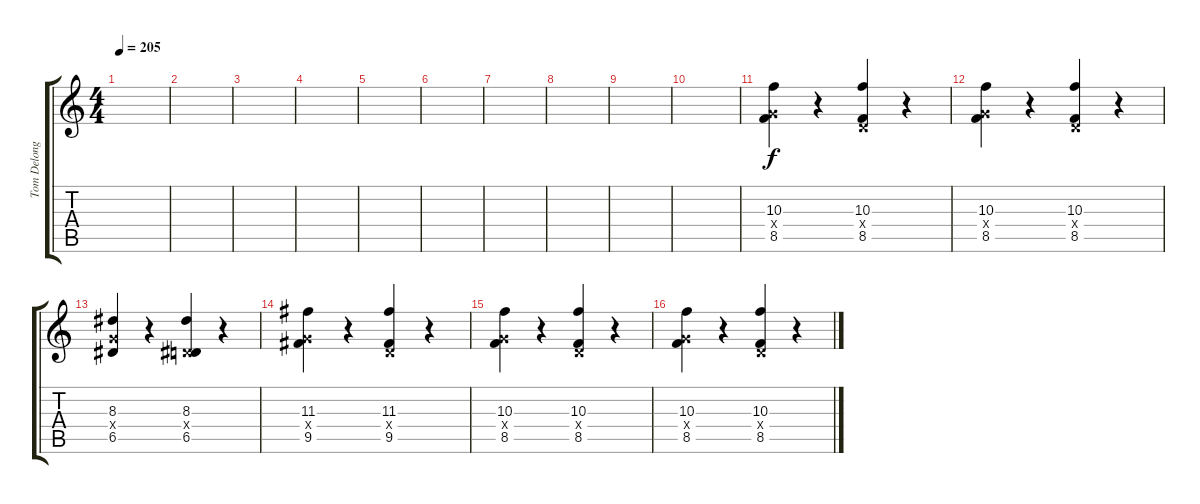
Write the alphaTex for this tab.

\track ("Tom Delonge (Guitar 2)" "Tom Delong") {instrument overdrivenguitar}
\staff {score tabs}
\tuning (E4 B3 G3 D3 A2 E2) {hide}
\ts (4 4)
\tempo 205
\clef g2
\ks c
|
|
|
|
|
|
|
|
|
|
(10.3 5.4{x} 8.5).4 r.4 (10.3 0.4{x} 8.5).4 r.4 |
(10.3 5.4{x} 8.5).4 r.4 (10.3 0.4{x} 8.5).4 r.4 |
(8.3 5.4{x} 6.5).4 r.4 (8.3 0.4{x} 6.5).4 r.4 |
(11.3 5.4{x} 9.5).4 r.4 (11.3 0.4{x} 9.5).4 r.4 |
(10.3 5.4{x} 8.5).4 r.4 (10.3 0.4{x} 8.5).4 r.4 |
(10.3 5.4{x} 8.5).4 r.4 (10.3 0.4{x} 8.5).4 r.4
